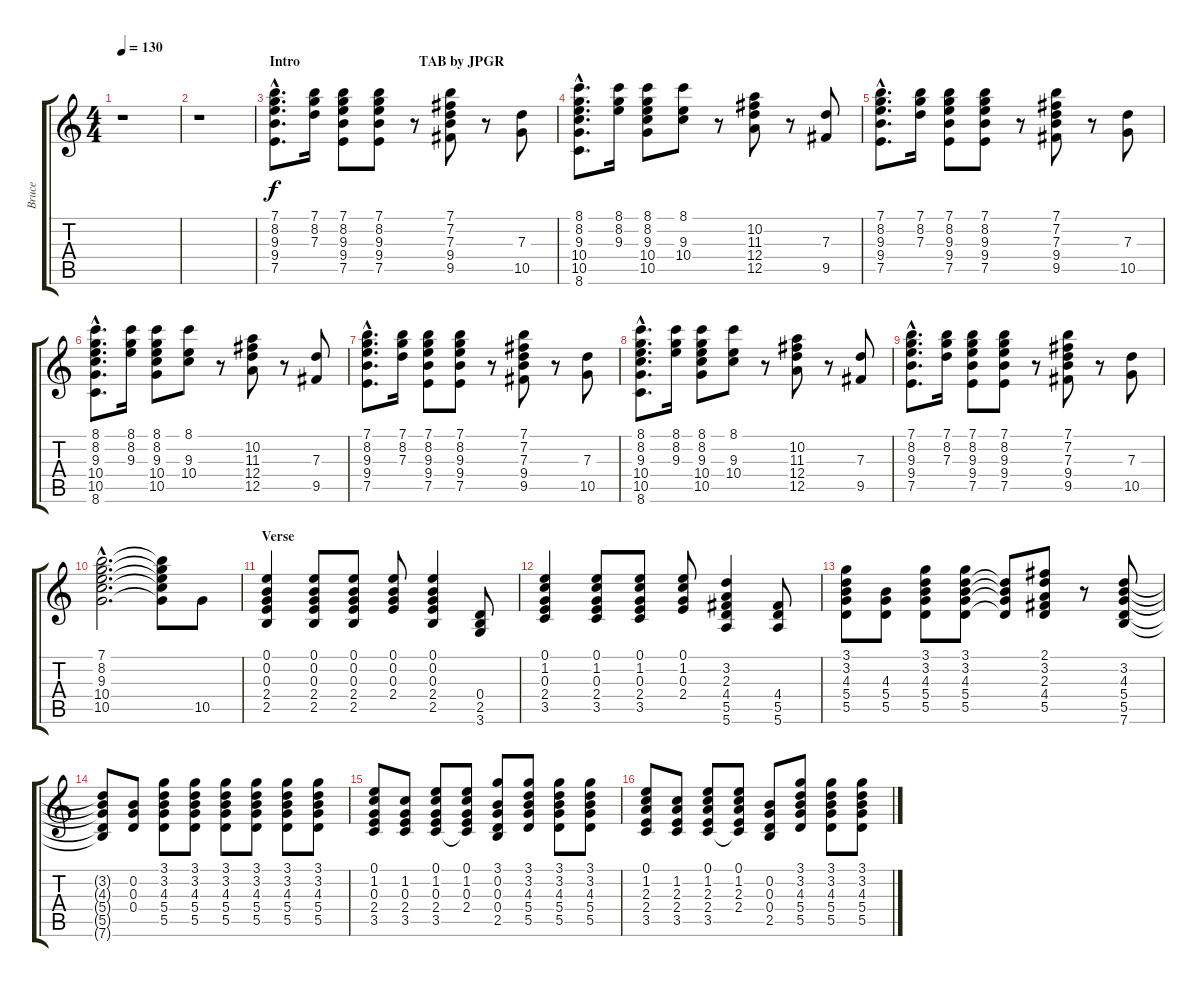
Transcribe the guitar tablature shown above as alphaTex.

\track ("Bruce" "Bruce") {instrument acousticguitarsteel}
\staff {score tabs}
\tuning (E4 B3 G3 D3 A2 E2) {hide}
\ts (4 4)
\tempo 130
\clef g2
\ks c
r.1{dy f instrument acousticguitarsteel} |
r.1 |
\section ("" "Intro                                  TAB by JPGR")
(7.1{hac} 8.2{hac} 9.3{hac} 9.4{hac} 7.5{hac}).8{d volume 14} (7.1 8.2 7.3).16 (7.1 8.2 9.3 9.4 7.5).8 (7.1 8.2 9.3 9.4 7.5).8 r.8 (7.1 7.2 7.3 9.4 9.5).8 r.8 (7.3 10.5).8 |
(8.1{hac} 8.2{hac} 9.3{hac} 10.4{hac} 10.5{hac} 8.6{hac}).8{d} (8.1 8.2 9.3).16 (8.1 8.2 9.3 10.4 10.5).8 (8.1 9.3 10.4).8 r.8 (10.2 11.3 12.4 12.5).8 r.8 (7.3 9.5).8 |
(7.1{hac} 8.2{hac} 9.3{hac} 9.4{hac} 7.5{hac}).8{d} (7.1 8.2 7.3).16 (7.1 8.2 9.3 9.4 7.5).8 (7.1 8.2 9.3 9.4 7.5).8 r.8 (7.1 7.2 7.3 9.4 9.5).8 r.8 (7.3 10.5).8 |
(8.1{hac} 8.2{hac} 9.3{hac} 10.4{hac} 10.5{hac} 8.6{hac}).8{d} (8.1 8.2 9.3).16 (8.1 8.2 9.3 10.4 10.5).8 (8.1 9.3 10.4).8 r.8 (10.2 11.3 12.4 12.5).8 r.8 (7.3 9.5).8 |
(7.1{hac} 8.2{hac} 9.3{hac} 9.4{hac} 7.5{hac}).8{d volume 9} (7.1 8.2 7.3).16 (7.1 8.2 9.3 9.4 7.5).8 (7.1 8.2 9.3 9.4 7.5).8 r.8 (7.1 7.2 7.3 9.4 9.5).8 r.8 (7.3 10.5).8 |
(8.1{hac} 8.2{hac} 9.3{hac} 10.4{hac} 10.5{hac} 8.6{hac}).8{d} (8.1 8.2 9.3).16 (8.1 8.2 9.3 10.4 10.5).8 (8.1 9.3 10.4).8 r.8 (10.2 11.3 12.4 12.5).8 r.8 (7.3 9.5).8 |
(7.1{hac} 8.2{hac} 9.3{hac} 9.4{hac} 7.5{hac}).8{d} (7.1 8.2 7.3).16 (7.1 8.2 9.3 9.4 7.5).8 (7.1 8.2 9.3 9.4 7.5).8 r.8 (7.1 7.2 7.3 9.4 9.5).8 r.8 (7.3 10.5).8 |
(7.1{hac} 8.2{hac} 9.3{hac} 10.4{hac} 10.5{hac}).2{d} (7.1{t} 8.2{t} 9.3{t} 10.4{t} 10.5{t}).8 10.5.8 |
\section ("" "Verse")
(0.1 0.2 0.3 2.4 2.5).4 (0.1 0.2 0.3 2.4 2.5).8 (0.1 0.2 0.3 2.4 2.5).8 (0.1 0.2 0.3 2.4).8 (0.1 0.2 0.3 2.4 2.5).4 (0.4 2.5 3.6).8 |
(0.1 1.2 0.3 2.4 3.5).4 (0.1 1.2 0.3 2.4 3.5).8 (0.1 1.2 0.3 2.4 3.5).8 (0.1 1.2 0.3 2.4).8 (3.2 2.3 4.4 5.5 5.6).4 (4.4 5.5 5.6).8 |
(3.1 3.2 4.3 5.4 5.5).8 (4.3 5.4 5.5).8 (3.1 3.2 4.3 5.4 5.5).8 (3.1 3.2 4.3 5.4 5.5).8 (3.2{t} 4.3{t} 5.4{t} 5.5{t}).8 (2.1 3.2 2.3 4.4 5.5).8 r.8 (3.2 4.3 5.4 5.5 7.6).8 |
(3.2{t} 4.3{t} 5.4{t} 5.5{t} 7.6{t}).8 (0.2 0.3 0.4).8 (3.1 3.2 4.3 5.4 5.5).8 (3.1 3.2 4.3 5.4 5.5).8 (3.1 3.2 4.3 5.4 5.5).8 (3.1 3.2 4.3 5.4 5.5).8 (3.1 3.2 4.3 5.4 5.5).8 (3.1 3.2 4.3 5.4 5.5).8 |
(0.1 1.2 0.3 2.4 3.5).8 (1.2 0.3 2.4 3.5).8 (0.1 1.2 0.3 2.4 3.5).8 (0.1 1.2 0.3 2.4 3.5{t}).8 (3.1 0.2 0.3 0.4 2.5).8 (3.1 3.2 4.3 5.4 5.5).8 (3.1 3.2 4.3 5.4 5.5).8 (3.1 3.2 4.3 5.4 5.5).8 |
(0.1 1.2 2.3 2.4 3.5).8 (1.2 2.3 2.4 3.5).8 (0.1 1.2 2.3 2.4 3.5).8 (0.1 1.2 2.3 2.4 3.5{t}).8 (0.2 0.3 0.4 2.5).8 (3.1 3.2 4.3 5.4 5.5).8 (3.1 3.2 4.3 5.4 5.5).8 (3.1 3.2 4.3 5.4 5.5).8
